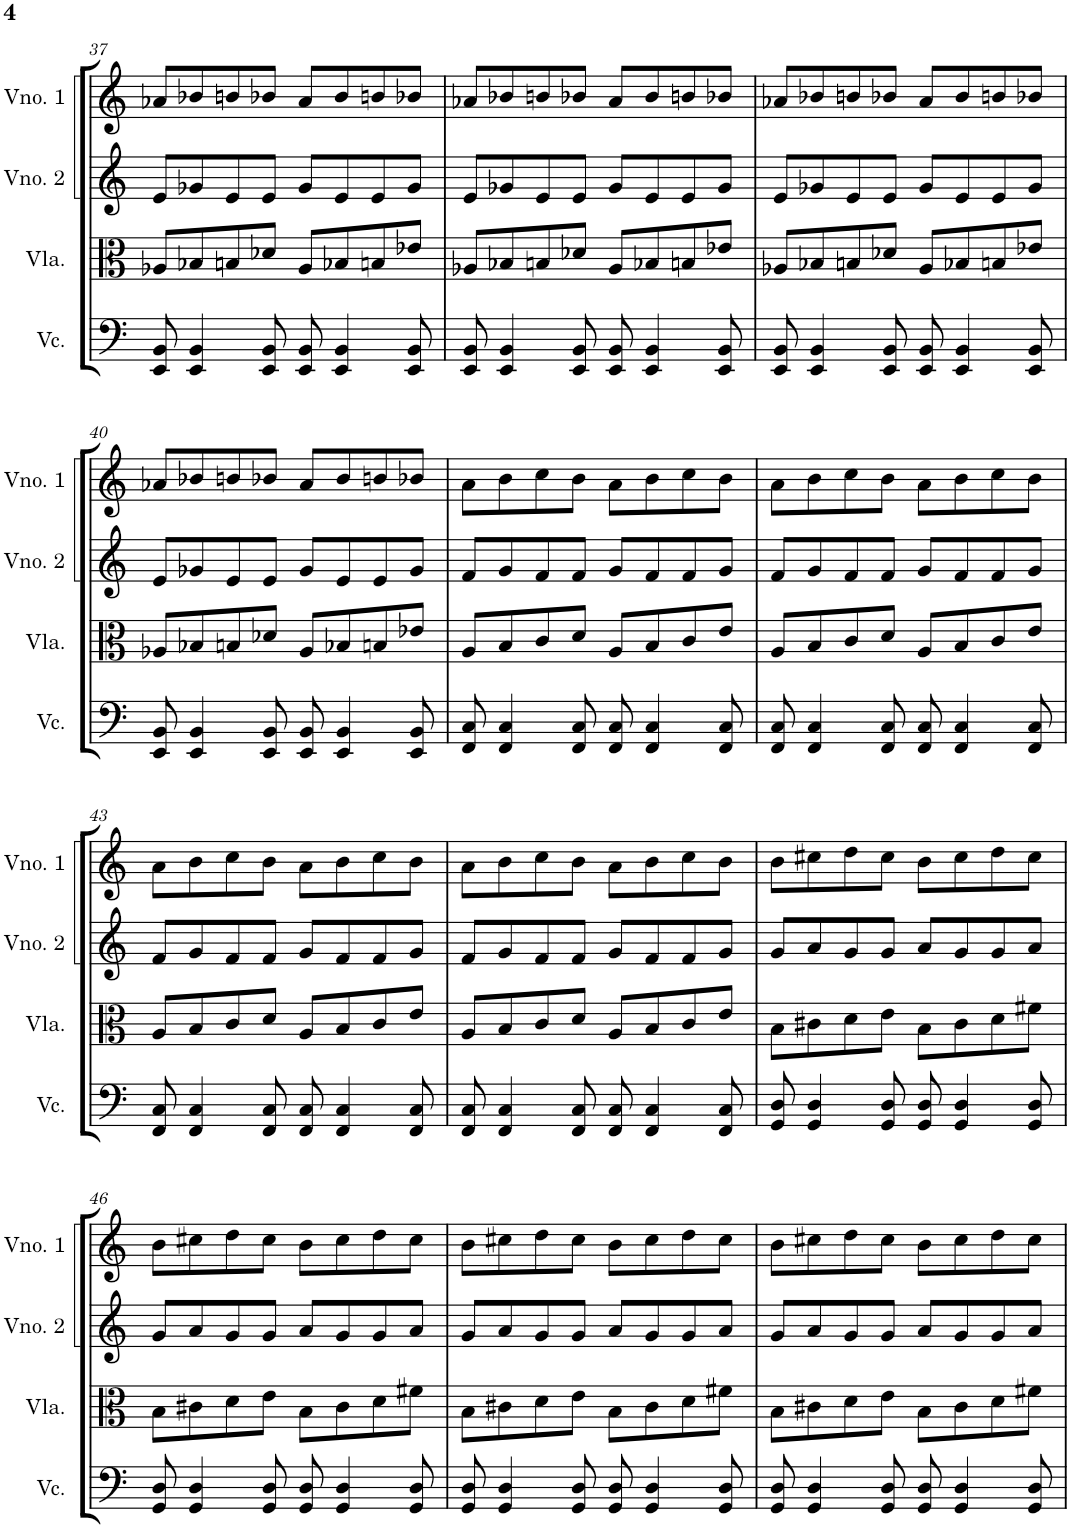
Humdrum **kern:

**kern	**kern	**kern	**kern
*part4	*part3	*part2	*part1
*staff4	*staff3	*staff2	*staff1
*I"Violoncelo	*I"Viola	*I"Violino 2	*I"Violino 1
*I'Vc.	*I'Vla.	*I'Vno. 2	*I'Vno. 1
!!LO:PB:g=z
*clefF4	*clefC3	*clefG2	*clefG2
*k[]	*k[]	*k[]	*k[]
*M4/4	*M4/4	*M4/4	*M4/4
=37	=37	=37	=37
8EE/ 8BB/	8A-X/L	8e/L	8a-X/L
4EE/ 4BB/	8B-X/	8g-X/	8b-X/
.	8Bn/	8e/	8bn/
8EE/ 8BB/	8d-X/J	8e/J	8b-X/J
8EE/ 8BB/	8A-/L	8g-/L	8a-/L
4EE/ 4BB/	8B-X/	8e/	8b-/
.	8Bn/	8e/	8bn/
8EE/ 8BB/	8e-X/J	8g-/J	8b-X/J
=38	=38	=38	=38
8EE/ 8BB/	8A-X/L	8e/L	8a-X/L
4EE/ 4BB/	8B-X/	8g-X/	8b-X/
.	8Bn/	8e/	8bn/
8EE/ 8BB/	8d-X/J	8e/J	8b-X/J
8EE/ 8BB/	8A-/L	8g-/L	8a-/L
4EE/ 4BB/	8B-X/	8e/	8b-/
.	8Bn/	8e/	8bn/
8EE/ 8BB/	8e-X/J	8g-/J	8b-X/J
=39	=39	=39	=39
8EE/ 8BB/	8A-X/L	8e/L	8a-X/L
4EE/ 4BB/	8B-X/	8g-X/	8b-X/
.	8Bn/	8e/	8bn/
8EE/ 8BB/	8d-X/J	8e/J	8b-X/J
8EE/ 8BB/	8A-/L	8g-/L	8a-/L
4EE/ 4BB/	8B-X/	8e/	8b-/
.	8Bn/	8e/	8bn/
8EE/ 8BB/	8e-X/J	8g-/J	8b-X/J
!!LO:LB:g=z
=40	=40	=40	=40
8EE/ 8BB/	8A-X/L	8e/L	8a-X/L
4EE/ 4BB/	8B-X/	8g-X/	8b-X/
.	8Bn/	8e/	8bn/
8EE/ 8BB/	8d-X/J	8e/J	8b-X/J
8EE/ 8BB/	8A-/L	8g-/L	8a-/L
4EE/ 4BB/	8B-X/	8e/	8b-/
.	8Bn/	8e/	8bn/
8EE/ 8BB/	8e-X/J	8g-/J	8b-X/J
=41	=41	=41	=41
8FF/ 8C/	8A/L	8f/L	8a\L
4FF/ 4C/	8B/	8g/	8b\
.	8c/	8f/	8cc\
8FF/ 8C/	8d/J	8f/J	8b\J
8FF/ 8C/	8A/L	8g/L	8a\L
4FF/ 4C/	8B/	8f/	8b\
.	8c/	8f/	8cc\
8FF/ 8C/	8e/J	8g/J	8b\J
=42	=42	=42	=42
8FF/ 8C/	8A/L	8f/L	8a\L
4FF/ 4C/	8B/	8g/	8b\
.	8c/	8f/	8cc\
8FF/ 8C/	8d/J	8f/J	8b\J
8FF/ 8C/	8A/L	8g/L	8a\L
4FF/ 4C/	8B/	8f/	8b\
.	8c/	8f/	8cc\
8FF/ 8C/	8e/J	8g/J	8b\J
!!LO:LB:g=z
=43	=43	=43	=43
8FF/ 8C/	8A/L	8f/L	8a\L
4FF/ 4C/	8B/	8g/	8b\
.	8c/	8f/	8cc\
8FF/ 8C/	8d/J	8f/J	8b\J
8FF/ 8C/	8A/L	8g/L	8a\L
4FF/ 4C/	8B/	8f/	8b\
.	8c/	8f/	8cc\
8FF/ 8C/	8e/J	8g/J	8b\J
=44	=44	=44	=44
8FF/ 8C/	8A/L	8f/L	8a\L
4FF/ 4C/	8B/	8g/	8b\
.	8c/	8f/	8cc\
8FF/ 8C/	8d/J	8f/J	8b\J
8FF/ 8C/	8A/L	8g/L	8a\L
4FF/ 4C/	8B/	8f/	8b\
.	8c/	8f/	8cc\
8FF/ 8C/	8e/J	8g/J	8b\J
=45	=45	=45	=45
8GG/ 8D/	8B\L	8g/L	8b\L
4GG/ 4D/	8c#X\	8a/	8cc#X\
.	8d\	8g/	8dd\
8GG/ 8D/	8e\J	8g/J	8cc#\J
8GG/ 8D/	8B\L	8a/L	8b\L
4GG/ 4D/	8c#\	8g/	8cc#\
.	8d\	8g/	8dd\
8GG/ 8D/	8f#X\J	8a/J	8cc#\J
!!LO:LB:g=z
=46	=46	=46	=46
8GG/ 8D/	8B\L	8g/L	8b\L
4GG/ 4D/	8c#X\	8a/	8cc#X\
.	8d\	8g/	8dd\
8GG/ 8D/	8e\J	8g/J	8cc#\J
8GG/ 8D/	8B\L	8a/L	8b\L
4GG/ 4D/	8c#\	8g/	8cc#\
.	8d\	8g/	8dd\
8GG/ 8D/	8f#X\J	8a/J	8cc#\J
=47	=47	=47	=47
8GG/ 8D/	8B\L	8g/L	8b\L
4GG/ 4D/	8c#X\	8a/	8cc#X\
.	8d\	8g/	8dd\
8GG/ 8D/	8e\J	8g/J	8cc#\J
8GG/ 8D/	8B\L	8a/L	8b\L
4GG/ 4D/	8c#\	8g/	8cc#\
.	8d\	8g/	8dd\
8GG/ 8D/	8f#X\J	8a/J	8cc#\J
=48	=48	=48	=48
8GG/ 8D/	8B\L	8g/L	8b\L
4GG/ 4D/	8c#X\	8a/	8cc#X\
.	8d\	8g/	8dd\
8GG/ 8D/	8e\J	8g/J	8cc#\J
8GG/ 8D/	8B\L	8a/L	8b\L
4GG/ 4D/	8c#\	8g/	8cc#\
.	8d\	8g/	8dd\
8GG/ 8D/	8f#X\J	8a/J	8cc#\J
=	=	=	=
*-	*-	*-	*-
